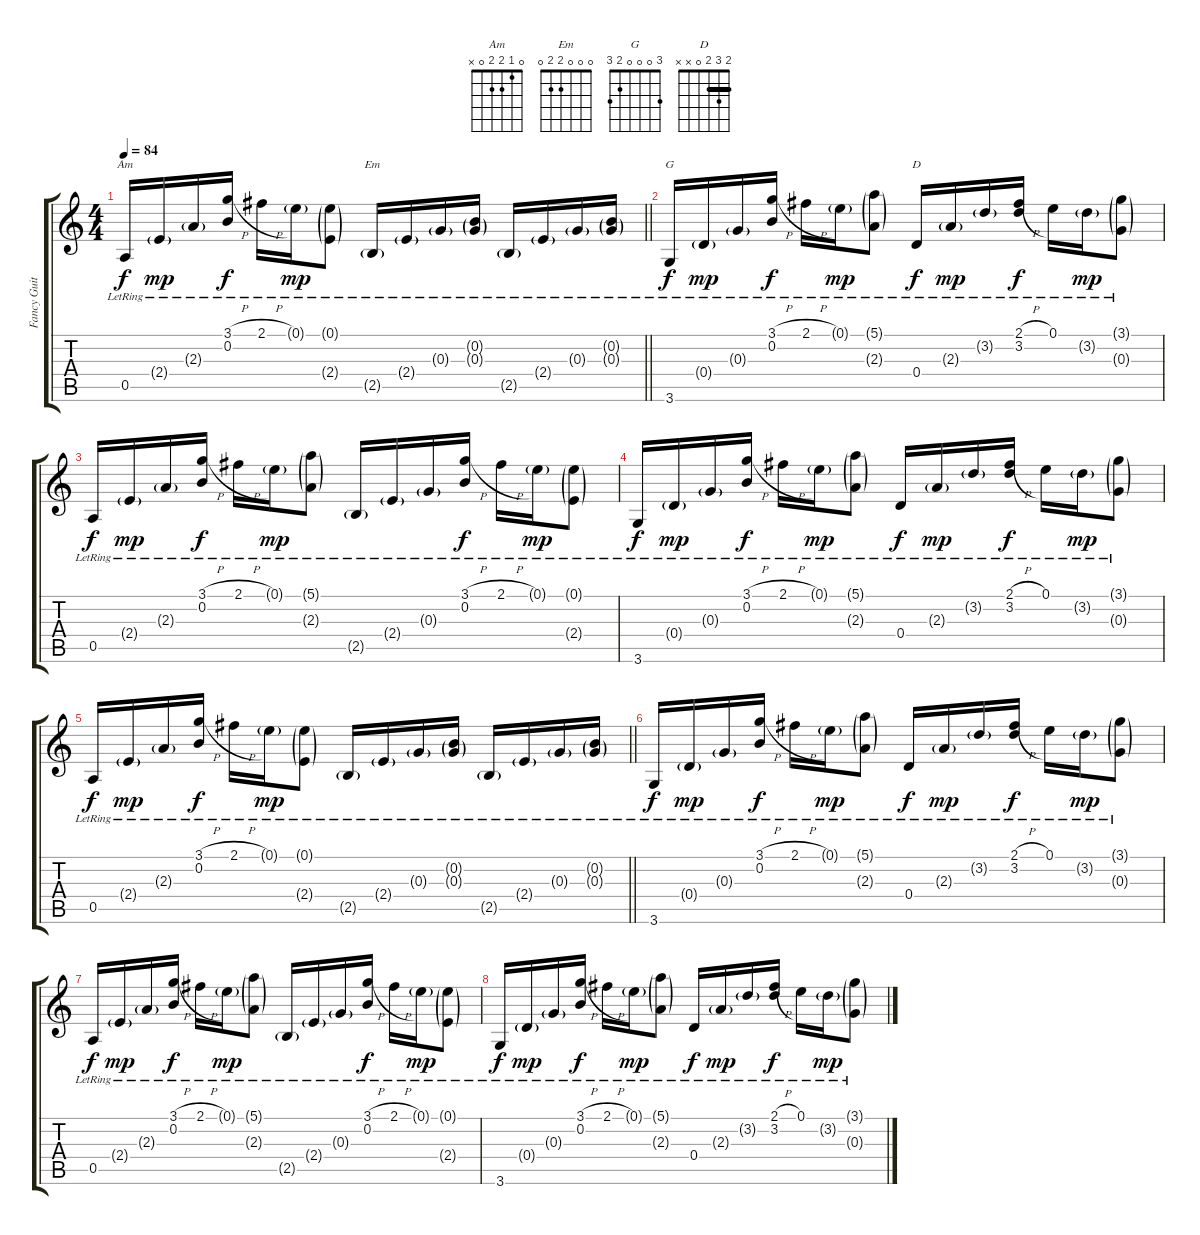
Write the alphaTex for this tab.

\track ("Fancy Guitar" "Fancy Guit") {instrument acousticguitarsteel}
\staff {score tabs}
\tuning (E4 B3 G3 D3 A2 E2) {hide}
\chord ("Am" 0 1 2 2 0 x)
\chord ("Em" 0 0 0 2 2 0)
\chord ("G" 3 0 0 0 2 3)
\chord ("D" 2 3 2 0 x x) {barre 2}
\ts (4 4)
\tempo 84
\clef g2
\barLineRight lightlight
\ks c
0.5{lr}.16{ch "Am" dy f} 2.4{g lr}.16{dy mp} 2.3{g lr}.16 (3.1{h lr} 0.2{lr}).16{dy f} 2.1{h lr}.16 0.1{g lr}.16{dy mp} (0.1{g lr} 2.4{g lr}).8 2.5{g lr}.16{ch "Em"} 2.4{g lr}.16 0.3{g lr}.16 (0.2{g lr} 0.3{g lr}).16 2.5{g lr}.16 2.4{g lr}.16 0.3{g lr}.16 (0.2{g lr} 0.3{g lr}).16 |
3.6{lr}.16{ch "G" dy f} 0.4{g lr}.16{dy mp} 0.3{g lr}.16 (3.1{h lr} 0.2{lr}).16{dy f} 2.1{h lr}.16 0.1{g lr}.16{dy mp} (5.1{g lr} 2.3{g lr}).8 0.4{lr}.16{ch "D" dy f} 2.3{g lr}.16{dy mp} 3.2{g lr}.16 (2.1{h lr} 3.2{lr}).16{dy f} 0.1{lr}.16 3.2{g lr}.16{dy mp} (3.1{g lr} 0.3{g lr}).8 |
0.5{lr}.16{dy f} 2.4{g lr}.16{dy mp} 2.3{g lr}.16 (3.1{h lr} 0.2{lr}).16{dy f} 2.1{h lr}.16 0.1{g lr}.16{dy mp} (5.1{g lr} 2.3{g lr}).8 2.5{g lr}.16 2.4{g lr}.16 0.3{g lr}.16 (3.1{h lr} 0.2{lr}).16{dy f} 2.1{h lr}.16 0.1{g lr}.16{dy mp} (0.1{g lr} 2.4{g lr}).8 |
3.6{lr}.16{dy f} 0.4{g lr}.16{dy mp} 0.3{g lr}.16 (3.1{h lr} 0.2{lr}).16{dy f} 2.1{h lr}.16 0.1{g lr}.16{dy mp} (5.1{g lr} 2.3{g lr}).8 0.4{lr}.16{dy f} 2.3{g lr}.16{dy mp} 3.2{g lr}.16 (2.1{h lr} 3.2{lr}).16{dy f} 0.1{lr}.16 3.2{g lr}.16{dy mp} (3.1{g lr} 0.3{g lr}).8 |
\barLineRight lightlight
0.5{lr}.16{dy f} 2.4{g lr}.16{dy mp} 2.3{g lr}.16 (3.1{h lr} 0.2{lr}).16{dy f} 2.1{h lr}.16 0.1{g lr}.16{dy mp} (0.1{g lr} 2.4{g lr}).8 2.5{g lr}.16 2.4{g lr}.16 0.3{g lr}.16 (0.2{g lr} 0.3{g lr}).16 2.5{g lr}.16 2.4{g lr}.16 0.3{g lr}.16 (0.2{g lr} 0.3{g lr}).16 |
3.6{lr}.16{dy f} 0.4{g lr}.16{dy mp} 0.3{g lr}.16 (3.1{h lr} 0.2{lr}).16{dy f} 2.1{h lr}.16 0.1{g lr}.16{dy mp} (5.1{g lr} 2.3{g lr}).8 0.4{lr}.16{dy f} 2.3{g lr}.16{dy mp} 3.2{g lr}.16 (2.1{h lr} 3.2{lr}).16{dy f} 0.1{lr}.16 3.2{g lr}.16{dy mp} (3.1{g lr} 0.3{g lr}).8 |
0.5{lr}.16{dy f} 2.4{g lr}.16{dy mp} 2.3{g lr}.16 (3.1{h lr} 0.2{lr}).16{dy f} 2.1{h lr}.16 0.1{g lr}.16{dy mp} (5.1{g lr} 2.3{g lr}).8 2.5{g lr}.16 2.4{g lr}.16 0.3{g lr}.16 (3.1{h lr} 0.2{lr}).16{dy f} 2.1{h lr}.16 0.1{g lr}.16{dy mp} (0.1{g lr} 2.4{g lr}).8 |
3.6{lr}.16{dy f} 0.4{g lr}.16{dy mp} 0.3{g lr}.16 (3.1{h lr} 0.2{lr}).16{dy f} 2.1{h lr}.16 0.1{g lr}.16{dy mp} (5.1{g lr} 2.3{g lr}).8 0.4{lr}.16{dy f} 2.3{g lr}.16{dy mp} 3.2{g lr}.16 (2.1{h lr} 3.2{lr}).16{dy f} 0.1{lr}.16 3.2{g lr}.16{dy mp} (3.1{g lr} 0.3{g lr}).8
